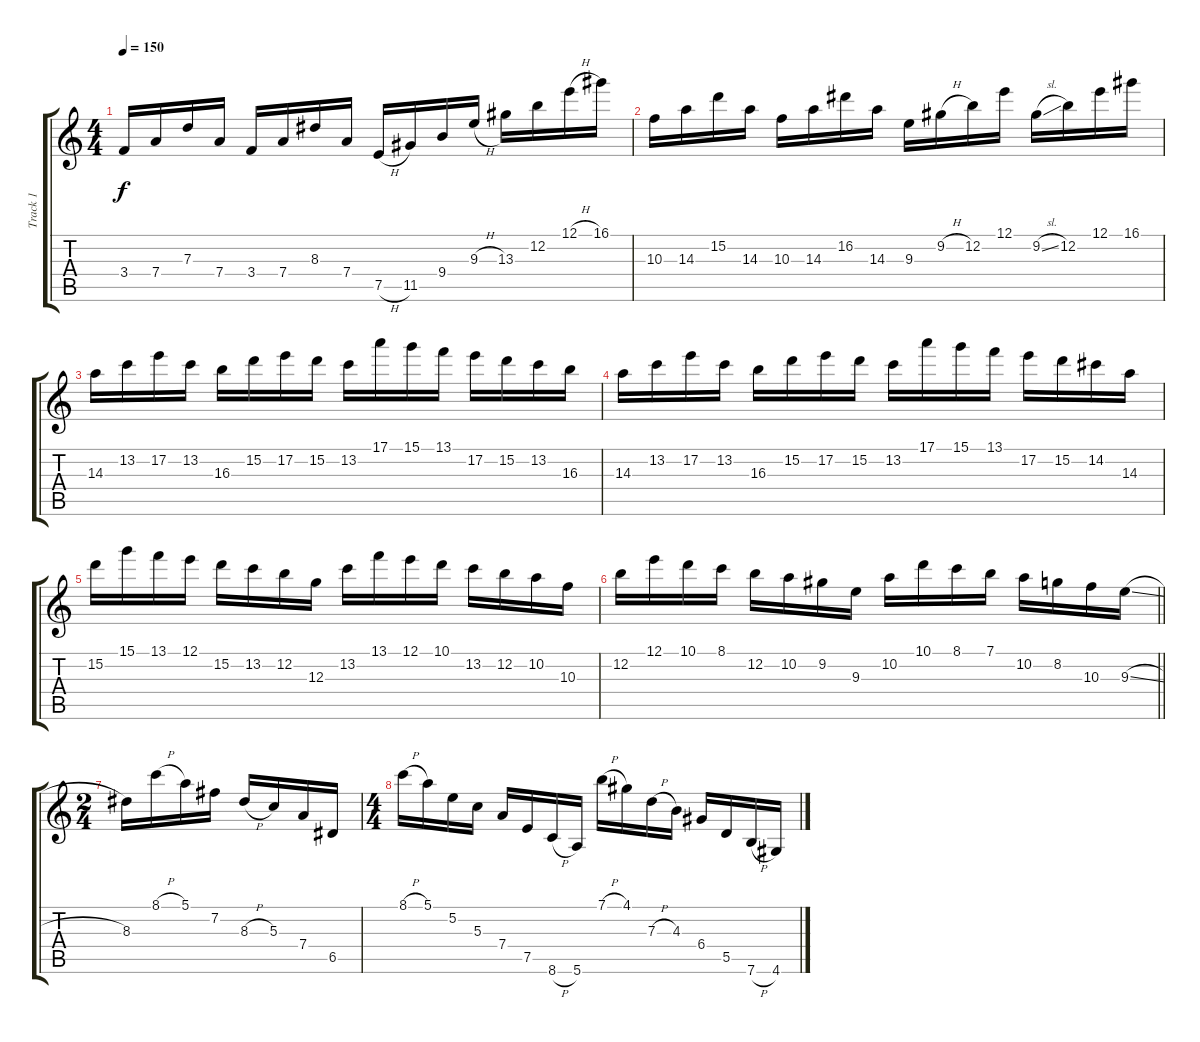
\track ("Track 1" "Track 1") {instrument distortionguitar}
\staff {score tabs}
\tuning (E4 B3 G3 D3 A2 E2) {hide}
\ts (4 4)
\tempo 150
\clef g2
\ks c
3.4.16{dy f} 7.4.16 7.3.16 7.4.16 3.4.16 7.4.16 8.3.16 7.4.16 7.5{h}.16 11.5.16 9.4.16 9.3{h}.16 13.3.16 12.2.16 12.1{h}.16 16.1.16 |
10.3.16 14.3.16 15.2.16 14.3.16 10.3.16 14.3.16 16.2.16 14.3.16 9.3.16 9.2{h}.16 12.2.16 12.1.16 9.2{sl}.16 12.2.16 12.1.16 16.1.16 |
14.3.16 13.2.16 17.2.16 13.2.16 16.3.16 15.2.16 17.2.16 15.2.16 13.2.16 17.1.16 15.1.16 13.1.16 17.2.16 15.2.16 13.2.16 16.3.16 |
14.3.16 13.2.16 17.2.16 13.2.16 16.3.16 15.2.16 17.2.16 15.2.16 13.2.16 17.1.16 15.1.16 13.1.16 17.2.16 15.2.16 14.2.16 14.3.16 |
15.2.16 15.1.16 13.1.16 12.1.16 15.2.16 13.2.16 12.2.16 12.3.16 13.2.16 13.1.16 12.1.16 10.1.16 13.2.16 12.2.16 10.2.16 10.3.16 |
\barLineRight lightlight
12.2.16 12.1.16 10.1.16 8.1.16 12.2.16 10.2.16 9.2.16 9.3.16 10.2.16 10.1.16 8.1.16 7.1.16 10.2.16 8.2.16 10.3.16 9.3{sl}.16 |
\ts (2 4)
8.3.16 8.1{h}.16 5.1.16 7.2.16 8.3{h}.16 5.3.16 7.4.16 6.5.16 |
\ts (4 4)
8.1{h}.16 5.1.16 5.2.16 5.3.16 7.4.16 7.5.16 8.6{h}.16 5.6.16 7.1{h}.16 4.1.16 7.3{h}.16 4.3.16 6.4.16 5.5.16 7.6{h}.16 4.6{sl}.16
